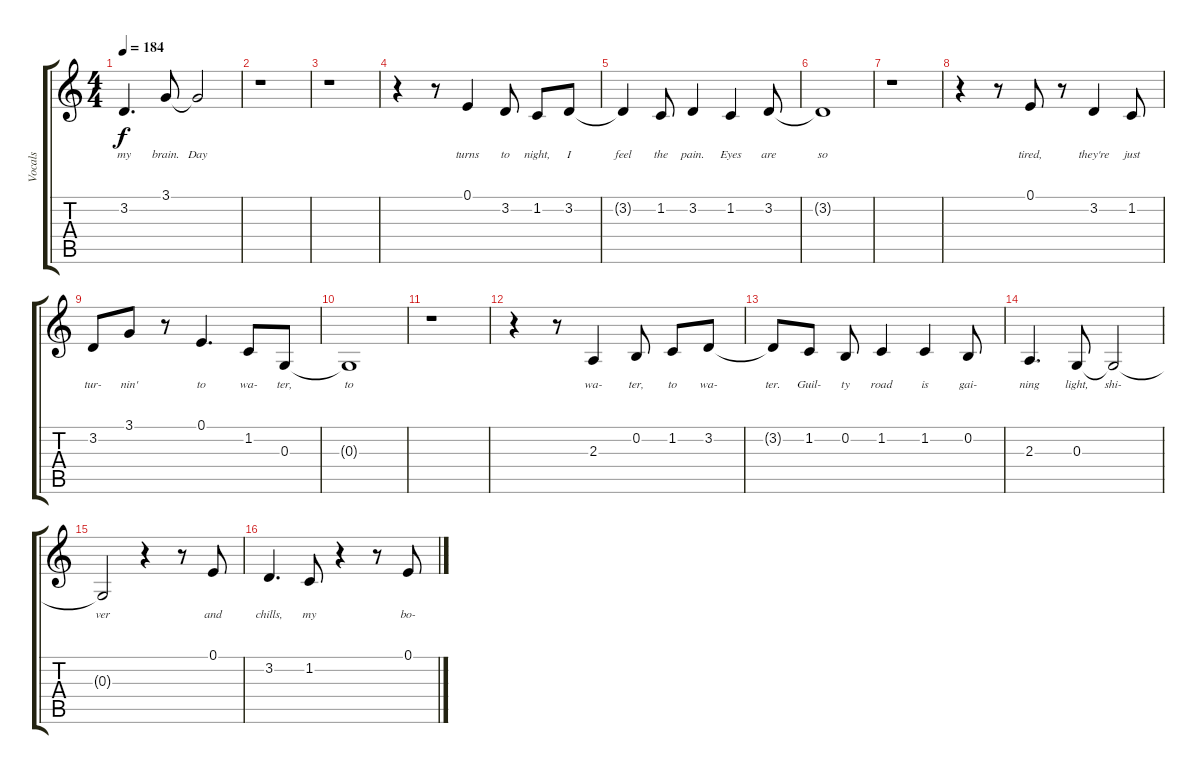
\track ("Vocals" "Vocals") {instrument flute}
\staff {score tabs}
\tuning (E4 B3 G3 D3 A2 E2) {hide}
\ts (4 4)
\tempo 184
\clef g2
\ks c
3.2.4{d lyrics (0 "my") lyrics (1 "") lyrics (2 "") lyrics (3 "") lyrics (4 "") dy f} 3.1.8{lyrics (0 "brain.") lyrics (1 "") lyrics (2 "") lyrics (3 "") lyrics (4 "")} 3.1{t}.2{lyrics (0 "Day") lyrics (1 "") lyrics (2 "") lyrics (3 "") lyrics (4 "")} |
r.1 |
r.1 |
r.4 r.8 0.1.4{lyrics (0 "turns") lyrics (1 "") lyrics (2 "") lyrics (3 "") lyrics (4 "")} 3.2.8{lyrics (0 "to") lyrics (1 "") lyrics (2 "") lyrics (3 "") lyrics (4 "")} 1.2.8{lyrics (0 "night,") lyrics (1 "") lyrics (2 "") lyrics (3 "") lyrics (4 "")} 3.2.8{lyrics (0 "I") lyrics (1 "") lyrics (2 "") lyrics (3 "") lyrics (4 "")} |
3.2{t}.4{lyrics (0 "feel") lyrics (1 "") lyrics (2 "") lyrics (3 "") lyrics (4 "")} 1.2.8{lyrics (0 "the") lyrics (1 "") lyrics (2 "") lyrics (3 "") lyrics (4 "")} 3.2.4{lyrics (0 "pain.") lyrics (1 "") lyrics (2 "") lyrics (3 "") lyrics (4 "")} 1.2.4{lyrics (0 "Eyes") lyrics (1 "") lyrics (2 "") lyrics (3 "") lyrics (4 "")} 3.2.8{lyrics (0 "are") lyrics (1 "") lyrics (2 "") lyrics (3 "") lyrics (4 "")} |
3.2{t}.1{lyrics (0 "so") lyrics (1 "") lyrics (2 "") lyrics (3 "") lyrics (4 "")} |
r.1 |
r.4 r.8 0.1.8{lyrics (0 "tired,") lyrics (1 "") lyrics (2 "") lyrics (3 "") lyrics (4 "")} r.8 3.2.4{lyrics (0 "they're") lyrics (1 "") lyrics (2 "") lyrics (3 "") lyrics (4 "")} 1.2.8{lyrics (0 "just") lyrics (1 "") lyrics (2 "") lyrics (3 "") lyrics (4 "")} |
3.2.8{lyrics (0 "tur-") lyrics (1 "") lyrics (2 "") lyrics (3 "") lyrics (4 "")} 3.1.8{lyrics (0 "nin'") lyrics (1 "") lyrics (2 "") lyrics (3 "") lyrics (4 "")} r.8 0.1.4{d lyrics (0 "to") lyrics (1 "") lyrics (2 "") lyrics (3 "") lyrics (4 "")} 1.2.8{lyrics (0 "wa-") lyrics (1 "") lyrics (2 "") lyrics (3 "") lyrics (4 "")} 0.3.8{lyrics (0 "ter,") lyrics (1 "") lyrics (2 "") lyrics (3 "") lyrics (4 "")} |
0.3{t}.1{lyrics (0 "to") lyrics (1 "") lyrics (2 "") lyrics (3 "") lyrics (4 "")} |
r.1 |
r.4 r.8 2.3.4{lyrics (0 "wa-") lyrics (1 "") lyrics (2 "") lyrics (3 "") lyrics (4 "")} 0.2.8{lyrics (0 "ter,") lyrics (1 "") lyrics (2 "") lyrics (3 "") lyrics (4 "")} 1.2.8{lyrics (0 "to") lyrics (1 "") lyrics (2 "") lyrics (3 "") lyrics (4 "")} 3.2.8{lyrics (0 "wa-") lyrics (1 "") lyrics (2 "") lyrics (3 "") lyrics (4 "")} |
3.2{t}.8{lyrics (0 "ter.") lyrics (1 "") lyrics (2 "") lyrics (3 "") lyrics (4 "")} 1.2.8{lyrics (0 "Guil-") lyrics (1 "") lyrics (2 "") lyrics (3 "") lyrics (4 "")} 0.2.8{lyrics (0 "ty") lyrics (1 "") lyrics (2 "") lyrics (3 "") lyrics (4 "")} 1.2.4{lyrics (0 "road") lyrics (1 "") lyrics (2 "") lyrics (3 "") lyrics (4 "")} 1.2.4{lyrics (0 "is") lyrics (1 "") lyrics (2 "") lyrics (3 "") lyrics (4 "")} 0.2.8{lyrics (0 "gai-") lyrics (1 "") lyrics (2 "") lyrics (3 "") lyrics (4 "")} |
2.3.4{d lyrics (0 "ning") lyrics (1 "") lyrics (2 "") lyrics (3 "") lyrics (4 "")} 0.3.8{lyrics (0 "light,") lyrics (1 "") lyrics (2 "") lyrics (3 "") lyrics (4 "")} 0.3{t}.2{lyrics (0 "shi-") lyrics (1 "") lyrics (2 "") lyrics (3 "") lyrics (4 "")} |
0.3{t}.2{lyrics (0 "ver") lyrics (1 "") lyrics (2 "") lyrics (3 "") lyrics (4 "")} r.4 r.8 0.1.8{lyrics (0 "and") lyrics (1 "") lyrics (2 "") lyrics (3 "") lyrics (4 "")} |
3.2.4{d lyrics (0 "chills,") lyrics (1 "") lyrics (2 "") lyrics (3 "") lyrics (4 "")} 1.2.8{lyrics (0 "my") lyrics (1 "") lyrics (2 "") lyrics (3 "") lyrics (4 "")} r.4 r.8 0.1.8{lyrics (0 "bo-") lyrics (1 "") lyrics (2 "") lyrics (3 "") lyrics (4 "")}
